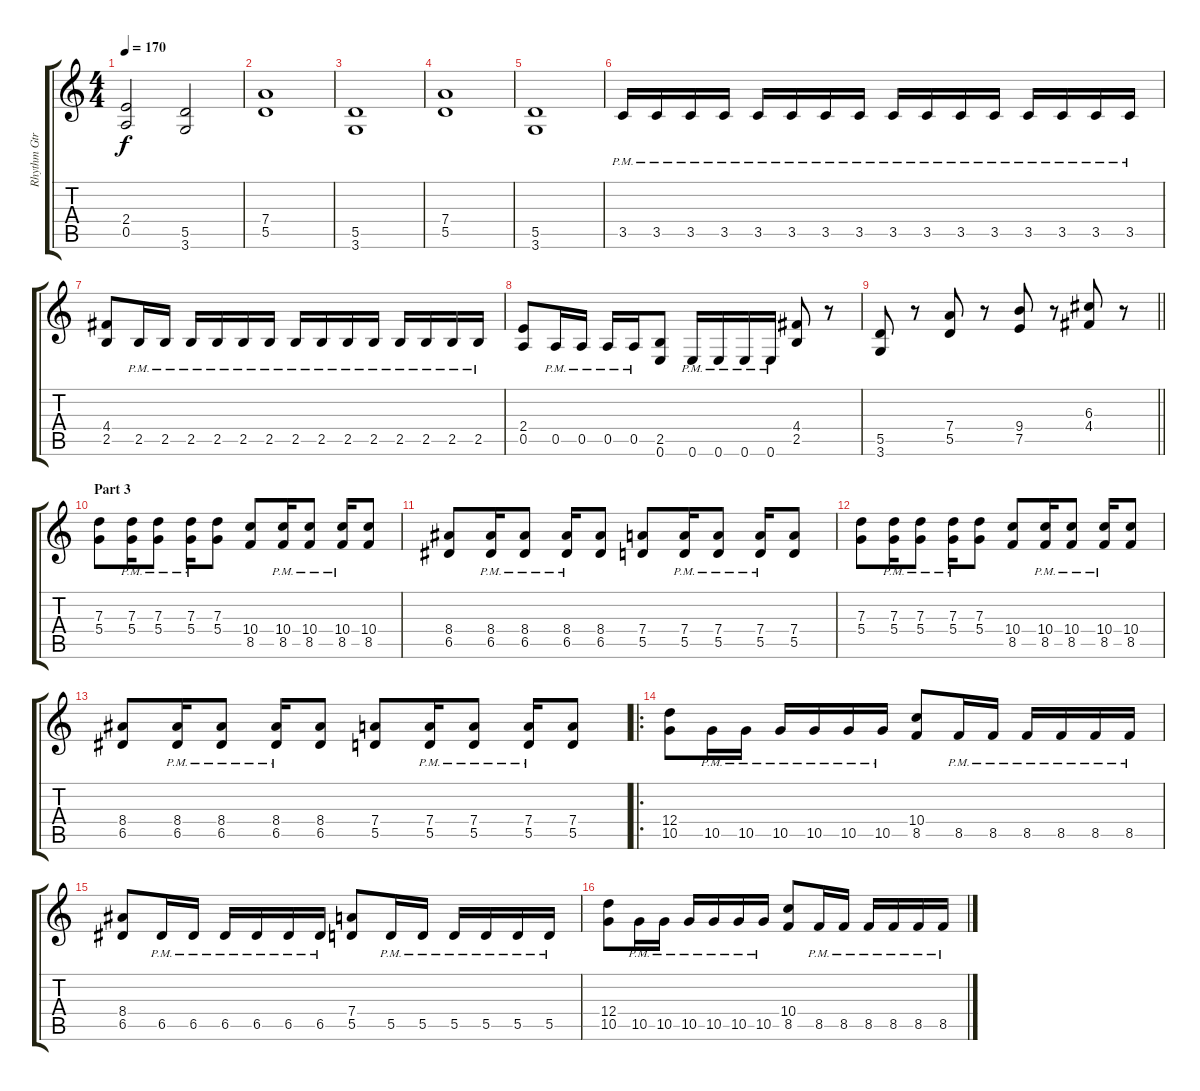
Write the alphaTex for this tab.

\track ("Rhythm Gtr" "Rhythm Gtr") {instrument distortionguitar}
\staff {score tabs}
\tuning (E4 B3 G3 D3 A2 E2) {hide}
\ts (4 4)
\tempo 170
\clef g2
\ks c
(2.4 0.5).2{dy f} (5.5 3.6).2 |
(7.4 5.5).1 |
(5.5 3.6).1 |
(7.4 5.5).1 |
(5.5 3.6).1 |
3.5{pm}.16 3.5{pm}.16 3.5{pm}.16 3.5{pm}.16 3.5{pm}.16 3.5{pm}.16 3.5{pm}.16 3.5{pm}.16 3.5{pm}.16 3.5{pm}.16 3.5{pm}.16 3.5{pm}.16 3.5{pm}.16 3.5{pm}.16 3.5{pm}.16 3.5{pm}.16 |
(4.4 2.5).8 2.5{pm}.16 2.5{pm}.16 2.5{pm}.16 2.5{pm}.16 2.5{pm}.16 2.5{pm}.16 2.5{pm}.16 2.5{pm}.16 2.5{pm}.16 2.5{pm}.16 2.5{pm}.16 2.5{pm}.16 2.5{pm}.16 2.5{pm}.16 |
(2.4 0.5).8 0.5{pm}.16 0.5{pm}.16 0.5{pm}.16 0.5{pm}.16 (2.5 0.6).8 0.6{pm}.16 0.6{pm}.16 0.6{pm}.16 0.6{pm}.16 (4.4 2.5).8 r.8 |
\barLineRight lightlight
(5.5 3.6).8{volume 11} r.8 (7.4 5.5).8 r.8 (9.4 7.5).8 r.8 (6.3 4.4).8 r.8 |
\section ("" "Part 3")
(7.3 5.4).8 (7.3{pm} 5.4{pm}).16 (7.3{pm} 5.4{pm}).8 (7.3{pm} 5.4{pm}).16 (7.3 5.4).8 (10.4 8.5).8 (10.4{pm} 8.5{pm}).16 (10.4{pm} 8.5{pm}).8 (10.4{pm} 8.5{pm}).16 (10.4 8.5).8 |
(8.4 6.5).8 (8.4{pm} 6.5{pm}).16 (8.4{pm} 6.5{pm}).8 (8.4{pm} 6.5{pm}).16 (8.4 6.5).8 (7.4 5.5).8 (7.4{pm} 5.5{pm}).16 (7.4{pm} 5.5{pm}).8 (7.4{pm} 5.5{pm}).16 (7.4 5.5).8 |
(7.3 5.4).8 (7.3{pm} 5.4{pm}).16 (7.3{pm} 5.4{pm}).8 (7.3{pm} 5.4{pm}).16 (7.3 5.4).8 (10.4 8.5).8 (10.4{pm} 8.5{pm}).16 (10.4{pm} 8.5{pm}).8 (10.4{pm} 8.5{pm}).16 (10.4 8.5).8 |
(8.4 6.5).8 (8.4{pm} 6.5{pm}).16 (8.4{pm} 6.5{pm}).8 (8.4{pm} 6.5{pm}).16 (8.4 6.5).8 (7.4 5.5).8 (7.4{pm} 5.5{pm}).16 (7.4{pm} 5.5{pm}).8 (7.4{pm} 5.5{pm}).16 (7.4 5.5).8 |
\ro
(12.4 10.5).8{volume 14} 10.5{pm}.16 10.5{pm}.16 10.5{pm}.16 10.5{pm}.16 10.5{pm}.16 10.5{pm}.16 (10.4 8.5).8 8.5{pm}.16 8.5{pm}.16 8.5{pm}.16 8.5{pm}.16 8.5{pm}.16 8.5{pm}.16 |
(8.4 6.5).8 6.5{pm}.16 6.5{pm}.16 6.5{pm}.16 6.5{pm}.16 6.5{pm}.16 6.5{pm}.16 (7.4 5.5).8 5.5{pm}.16 5.5{pm}.16 5.5{pm}.16 5.5{pm}.16 5.5{pm}.16 5.5{pm}.16 |
(12.4 10.5).8 10.5{pm}.16 10.5{pm}.16 10.5{pm}.16 10.5{pm}.16 10.5{pm}.16 10.5{pm}.16 (10.4 8.5).8 8.5{pm}.16 8.5{pm}.16 8.5{pm}.16 8.5{pm}.16 8.5{pm}.16 8.5{pm}.16
